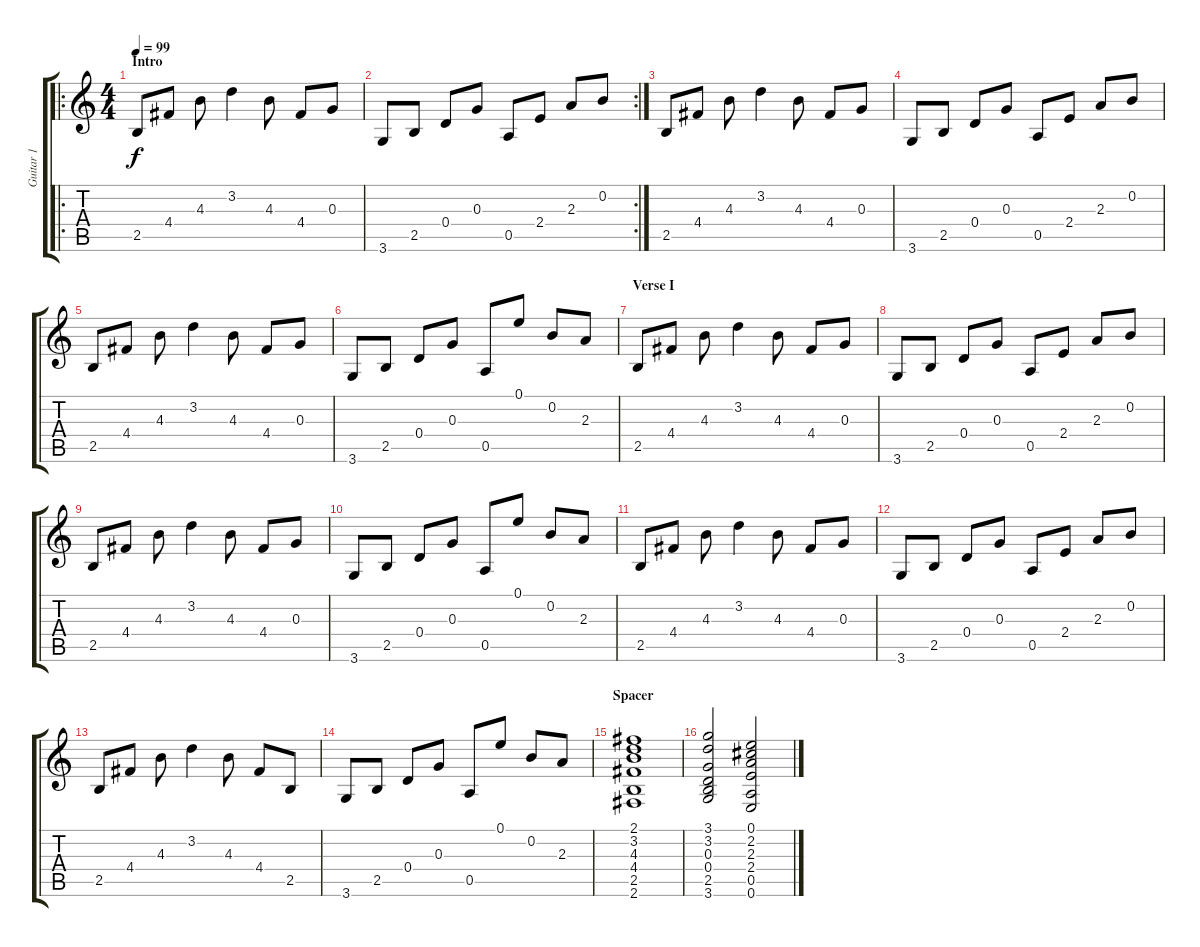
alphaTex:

\track ("Guitar 1" "Guitar 1") {instrument electricguitarclean}
\staff {score tabs}
\tuning (E4 B3 G3 D3 A2 E2) {hide}
\ro
\ts (4 4)
\section ("" "Intro")
\tempo 99
\clef g2
\ks c
2.5.8{dy f instrument electricguitarclean} 4.4.8 4.3.8 3.2.4 4.3.8 4.4.8 0.3.8 |
\rc 2
3.6.8 2.5.8 0.4.8 0.3.8 0.5.8 2.4.8 2.3.8 0.2.8 |
2.5.8 4.4.8 4.3.8 3.2.4 4.3.8 4.4.8 0.3.8 |
3.6.8 2.5.8 0.4.8 0.3.8 0.5.8 2.4.8 2.3.8 0.2.8 |
2.5.8 4.4.8 4.3.8 3.2.4 4.3.8 4.4.8 0.3.8 |
3.6.8 2.5.8 0.4.8 0.3.8 0.5.8 0.1.8 0.2.8 2.3.8 |
\section ("" "Verse I")
2.5.8 4.4.8 4.3.8 3.2.4 4.3.8 4.4.8 0.3.8 |
3.6.8 2.5.8 0.4.8 0.3.8 0.5.8 2.4.8 2.3.8 0.2.8 |
2.5.8 4.4.8 4.3.8 3.2.4 4.3.8 4.4.8 0.3.8 |
3.6.8 2.5.8 0.4.8 0.3.8 0.5.8 0.1.8 0.2.8 2.3.8 |
2.5.8 4.4.8 4.3.8 3.2.4 4.3.8 4.4.8 0.3.8 |
3.6.8 2.5.8 0.4.8 0.3.8 0.5.8 2.4.8 2.3.8 0.2.8 |
2.5.8 4.4.8 4.3.8 3.2.4 4.3.8 4.4.8 2.5.8 |
3.6.8 2.5.8 0.4.8 0.3.8 0.5.8 0.1.8 0.2.8 2.3.8 |
\section ("" "Spacer")
(2.1 3.2 4.3 4.4 2.5 2.6).1 |
(3.1 3.2 0.3 0.4 2.5 3.6).2 (0.1 2.2 2.3 2.4 0.5 0.6).2
